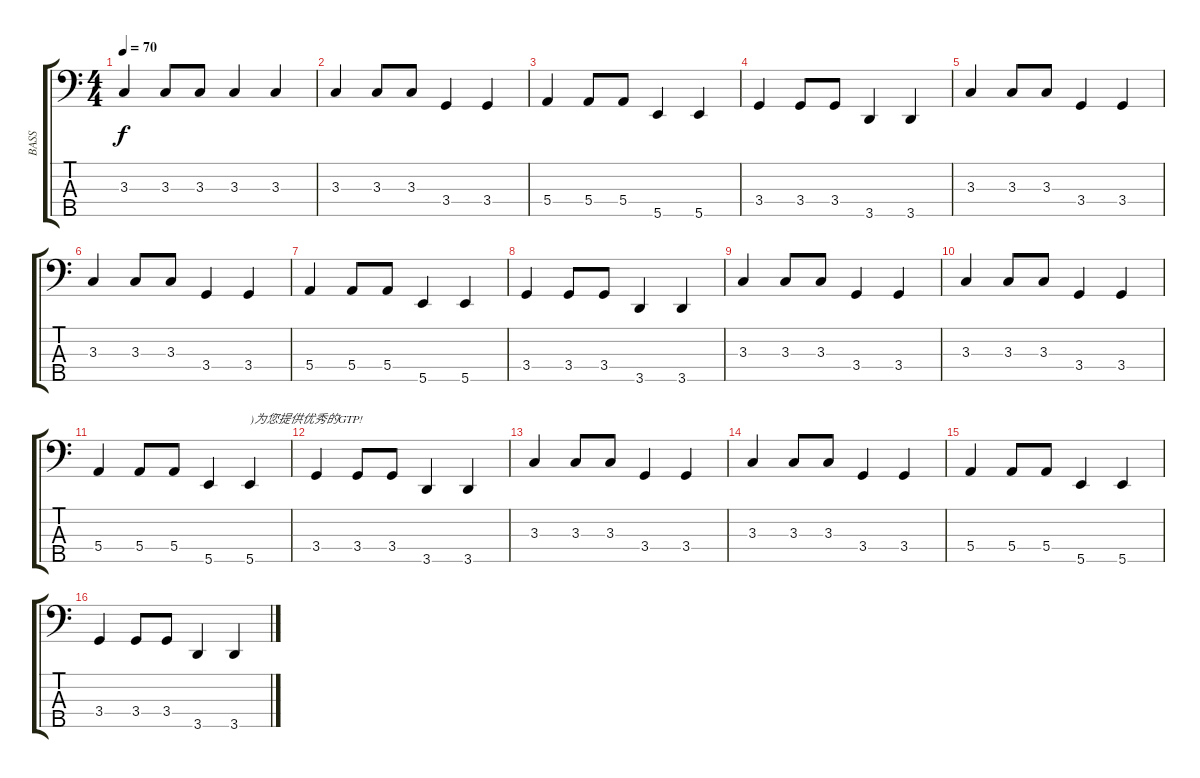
\track ("BASS" "BASS") {instrument electricbassfinger}
\staff {score tabs}
\tuning (G2 D2 A1 E1 B0) {hide}
\ts (4 4)
\tempo 70
\clef f4
\ks c
3.3.4{dy f} 3.3.8 3.3.8 3.3.4 3.3.4 |
3.3.4 3.3.8 3.3.8 3.4.4 3.4.4 |
5.4.4 5.4.8 5.4.8 5.5.4 5.5.4 |
3.4.4 3.4.8 3.4.8 3.5.4 3.5.4 |
3.3.4 3.3.8 3.3.8 3.4.4 3.4.4 |
3.3.4 3.3.8 3.3.8 3.4.4 3.4.4 |
5.4.4 5.4.8 5.4.8 5.5.4 5.5.4 |
3.4.4 3.4.8 3.4.8 3.5.4 3.5.4 |
3.3.4 3.3.8 3.3.8 3.4.4 3.4.4 |
3.3.4 3.3.8 3.3.8 3.4.4 3.4.4 |
5.4.4 5.4.8 5.4.8 5.5.4 5.5.4{txt ")为您提供优秀的GTP!"} |
3.4.4 3.4.8 3.4.8 3.5.4 3.5.4 |
3.3.4 3.3.8 3.3.8 3.4.4 3.4.4 |
3.3.4 3.3.8 3.3.8 3.4.4 3.4.4 |
5.4.4 5.4.8 5.4.8 5.5.4 5.5.4 |
3.4.4 3.4.8 3.4.8 3.5.4 3.5.4
